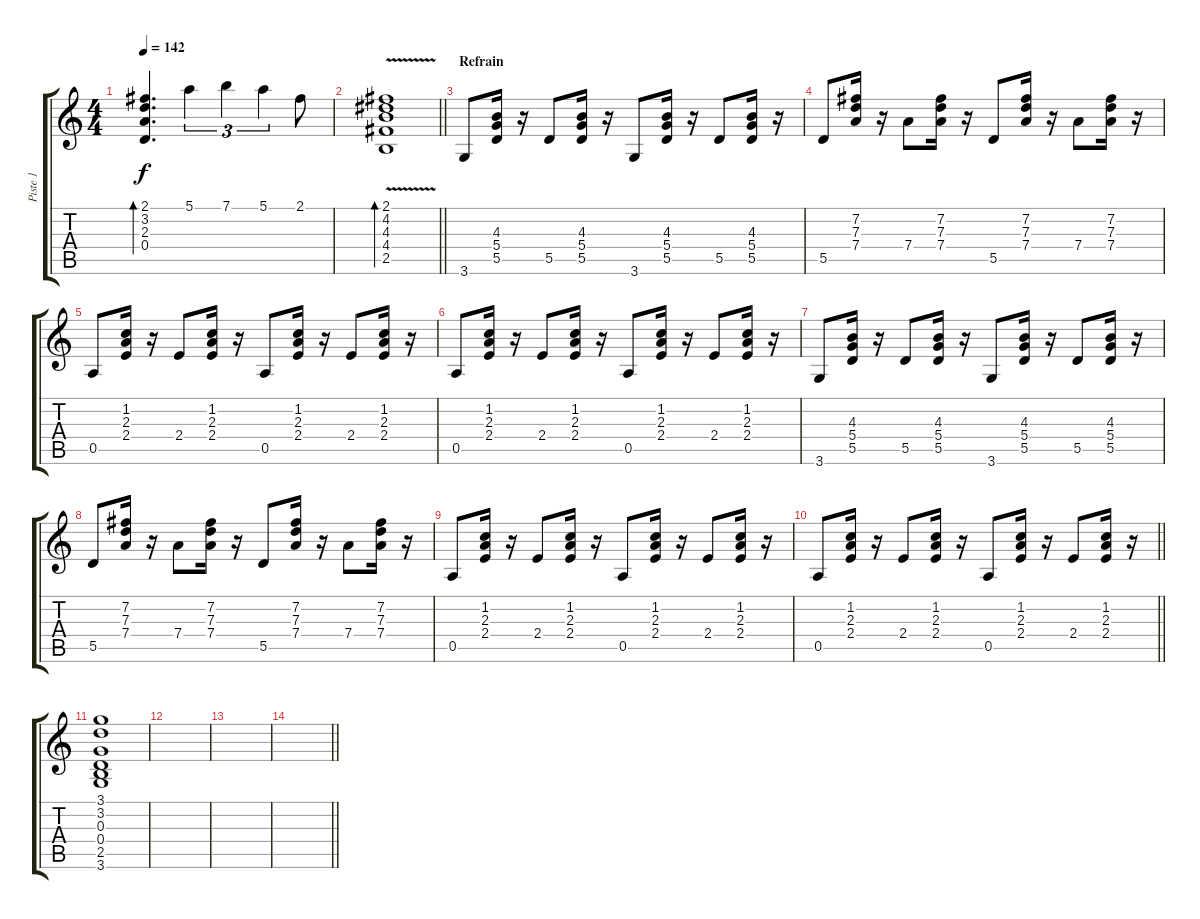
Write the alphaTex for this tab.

\track ("Piste 1" "Piste 1") {instrument electricguitarclean}
\staff {score tabs}
\tuning (E4 B3 G3 D3 A2 E2) {hide}
\ts (4 4)
\tempo 142
\clef g2
\ks c
(2.1 3.2 2.3 0.4).4{d bd 60 dy f} 5.1.4{tu (3 2)} 7.1.4{tu (3 2)} 5.1.4{tu (3 2)} 2.1.8 |
\barLineRight lightlight
(2.1 4.2 4.3 4.4{v} 2.5).1{bd 60} |
\section ("" "Refrain")
3.6.8 (4.3 5.4 5.5).16 r.16 5.5.8 (4.3 5.4 5.5).16 r.16 3.6.8 (4.3 5.4 5.5).16 r.16 5.5.8 (4.3 5.4 5.5).16 r.16 |
5.5.8 (7.2 7.3 7.4).16 r.16 7.4.8 (7.2 7.3 7.4).16 r.16 5.5.8 (7.2 7.3 7.4).16 r.16 7.4.8 (7.2 7.3 7.4).16 r.16 |
0.5.8 (1.2 2.3 2.4).16 r.16 2.4.8 (1.2 2.3 2.4).16 r.16 0.5.8 (1.2 2.3 2.4).16 r.16 2.4.8 (1.2 2.3 2.4).16 r.16 |
0.5.8 (1.2 2.3 2.4).16 r.16 2.4.8 (1.2 2.3 2.4).16 r.16 0.5.8 (1.2 2.3 2.4).16 r.16 2.4.8 (1.2 2.3 2.4).16 r.16 |
3.6.8 (4.3 5.4 5.5).16 r.16 5.5.8 (4.3 5.4 5.5).16 r.16 3.6.8 (4.3 5.4 5.5).16 r.16 5.5.8 (4.3 5.4 5.5).16 r.16 |
5.5.8 (7.2 7.3 7.4).16 r.16 7.4.8 (7.2 7.3 7.4).16 r.16 5.5.8 (7.2 7.3 7.4).16 r.16 7.4.8 (7.2 7.3 7.4).16 r.16 |
0.5.8 (1.2 2.3 2.4).16 r.16 2.4.8 (1.2 2.3 2.4).16 r.16 0.5.8 (1.2 2.3 2.4).16 r.16 2.4.8 (1.2 2.3 2.4).16 r.16 |
\barLineRight lightlight
0.5.8 (1.2 2.3 2.4).16 r.16 2.4.8 (1.2 2.3 2.4).16 r.16 0.5.8 (1.2 2.3 2.4).16 r.16 2.4.8 (1.2 2.3 2.4).16 r.16 |
(3.1 3.2 0.3 0.4 2.5 3.6).1 |
|
|
\barLineRight lightlight
